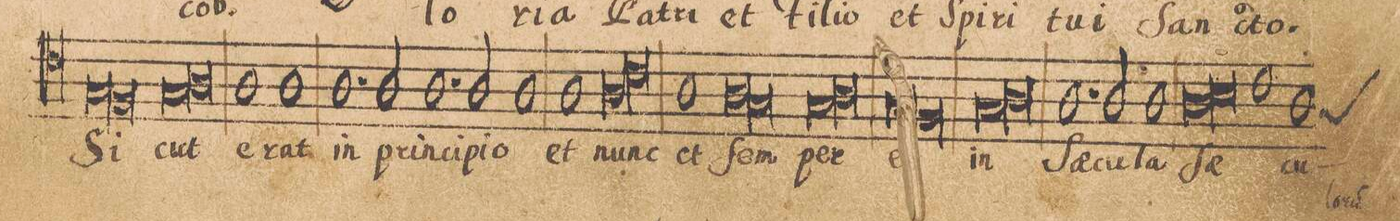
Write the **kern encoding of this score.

**kern	**text
*I"[Tenore]	*
*clefC4	*
*k[]	*
*met(c|)	*
*M2/1	*
*lig	*
1G	Si-
1F	.
*Xlig	*
=66-	=66-
*lig	*
1G	-cut
1A	.
*Xlig	*
=67-	=67-
1A	e-
1A	-rat
=68-	=68-
1.A	in
2A/	prin-
=69-	=69-
1.A	-ci-
2A/	-pi-
=70-	=70-
1A	-o
1A	et
=71-	=71-
*lig	*
1A	nunc
1c	.
*Xlig	*
=72-	=72-
1A	et
*lig	*
1A	ſem-
=73-	=73-
1G	.
*Xlig	*
*lig	*
1G	-per
=74-	=74-
1A	.
*Xlig	*
*lig	*
1G	et
=75-	=75-
1F	.
*Xlig	*
*lig	*
1G	in
=76-	=76-
1A	.
*Xlig	*
1.A	Sae-
=77-	=77-
2A/	-cu-
1A	-la
=78-	=78-
*lig	*
1A	Sae-
1B	.
*Xlig	*
=79-	=79-
1c	.
*custos:G	*
1A	-cu-
=80-	=80-
*-	*-
